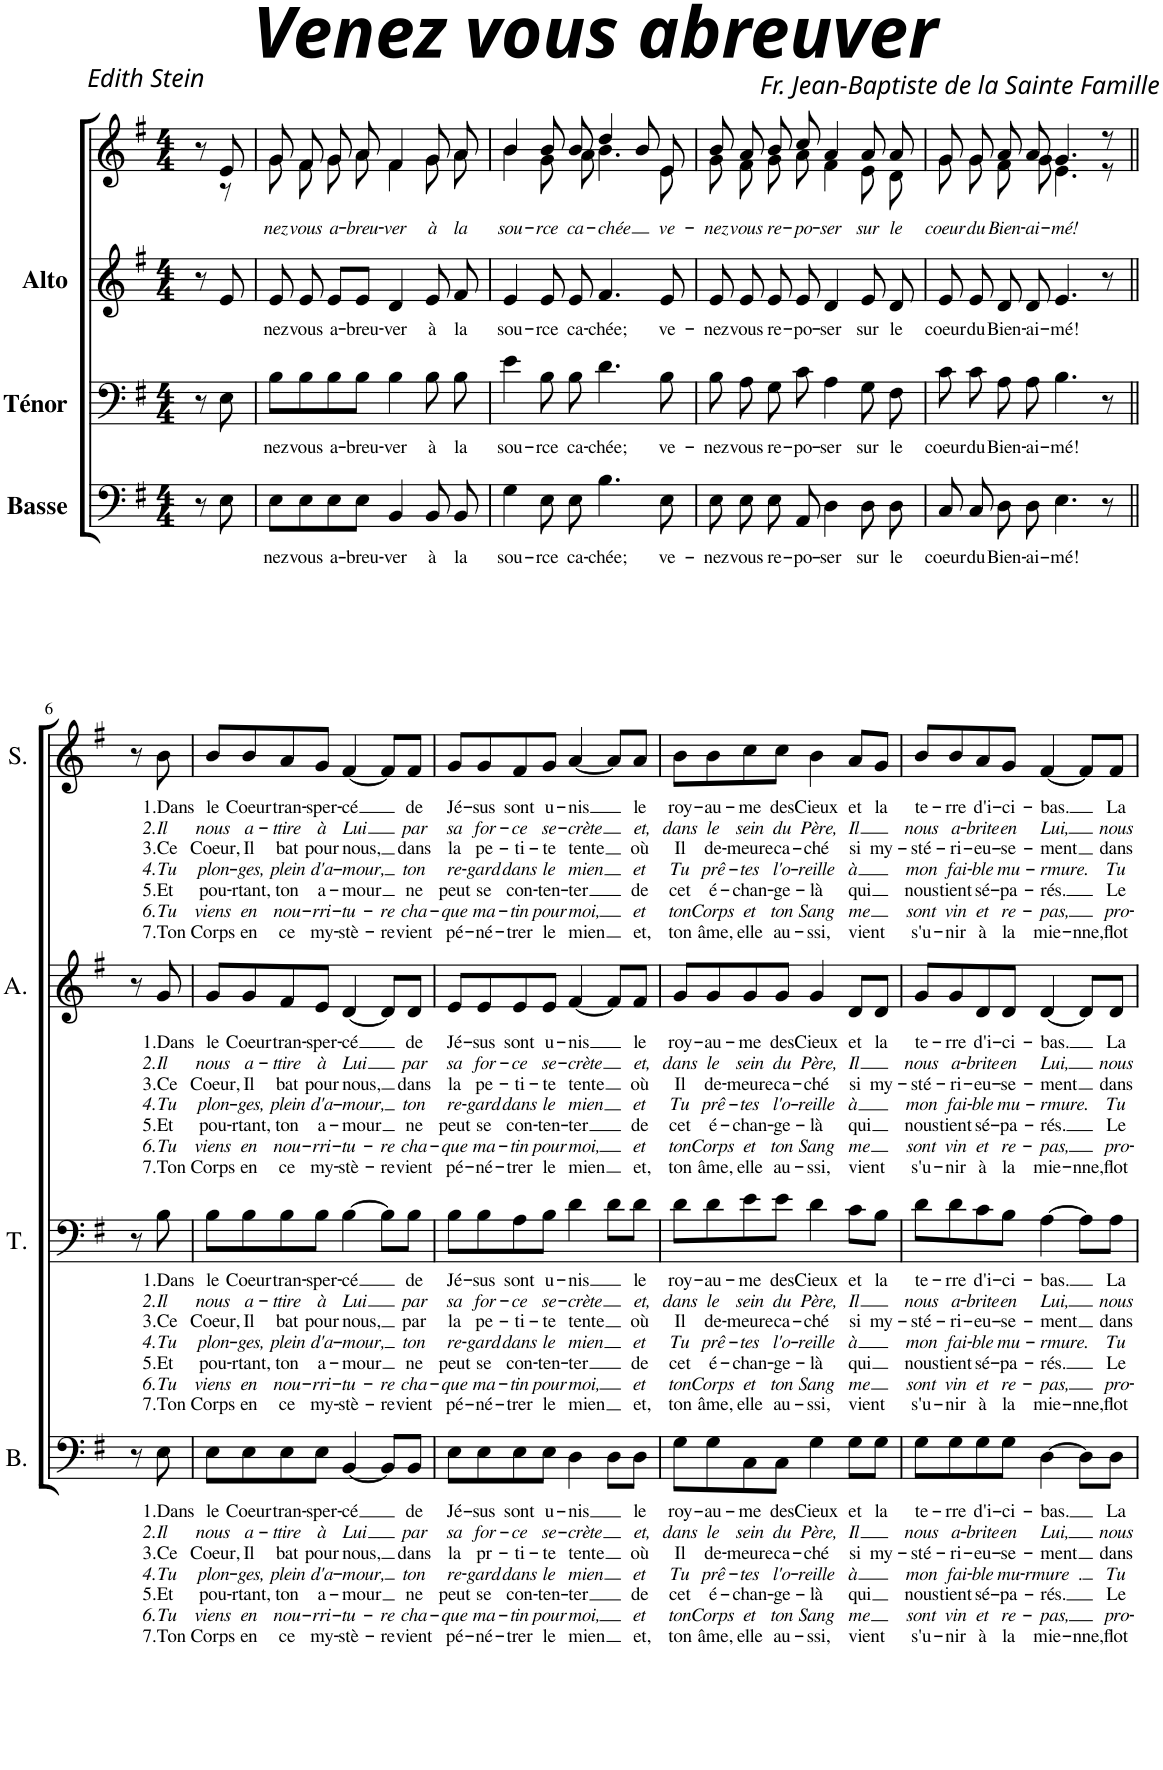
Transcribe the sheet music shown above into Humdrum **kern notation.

**kern	**text	**text	**text	**text	**text	**text	**text	**kern	**text	**text	**text	**text	**text	**text	**text	**kern	**text	**text	**text	**text	**text	**text	**text	**kern	**text	**text	**text	**text	**text	**text	**text
*part4	*part4	*part4	*part4	*part4	*part4	*part4	*part4	*part3	*part3	*part3	*part3	*part3	*part3	*part3	*part3	*part2	*part2	*part2	*part2	*part2	*part2	*part2	*part2	*part1	*part1	*part1	*part1	*part1	*part1	*part1	*part1
*staff4	*staff4	*staff4	*staff4	*staff4	*staff4	*staff4	*staff4	*staff3	*staff3	*staff3	*staff3	*staff3	*staff3	*staff3	*staff3	*staff2	*staff2	*staff2	*staff2	*staff2	*staff2	*staff2	*staff2	*staff1	*staff1	*staff1	*staff1	*staff1	*staff1	*staff1	*staff1
*I"Basse	*	*	*	*	*	*	*	*I"Ténor	*	*	*	*	*	*	*	*I"Alto	*	*	*	*	*	*	*	*I"Soprano	*	*	*	*	*	*	*
*I'B.	*	*	*	*	*	*	*	*I'T.	*	*	*	*	*	*	*	*I'A.	*	*	*	*	*	*	*	*I'S.	*	*	*	*	*	*	*
*clefF4	*	*	*	*	*	*	*	*clefF4	*	*	*	*	*	*	*	*clefG2	*	*	*	*	*	*	*	*clefG2	*	*	*	*	*	*	*
*k[f#]	*	*	*	*	*	*	*	*k[f#]	*	*	*	*	*	*	*	*k[f#]	*	*	*	*	*	*	*	*k[f#]	*	*	*	*	*	*	*
*M4/4	*	*	*	*	*	*	*	*M4/4	*	*	*	*	*	*	*	*M4/4	*	*	*	*	*	*	*	*M4/4	*	*	*	*	*	*	*
=1	=1	=1	=1	=1	=1	=1	=1	=1	=1	=1	=1	=1	=1	=1	=1	=1	=1	=1	=1	=1	=1	=1	=1	=1	=1	=1	=1	=1	=1	=1	=1
*	*	*	*	*	*	*	*	*	*	*	*	*	*	*	*	*	*	*	*	*	*	*	*	*^	*	*	*	*	*	*	*
8r	.	.	.	.	.	.	.	8r	.	.	.	.	.	.	.	8r	.	.	.	.	.	.	.	8r	8ryy	.	.	.	.	.	.	.
8E\	.	.	.	.	.	.	.	8E\	.	.	.	.	.	.	.	8e/	.	.	.	.	.	.	.	8e/	8r	.	.	.	.	.	.	.
=2	=2	=2	=2	=2	=2	=2	=2	=2	=2	=2	=2	=2	=2	=2	=2	=2	=2	=2	=2	=2	=2	=2	=2	=2	=2	=2	=2	=2	=2	=2	=2	=2
!	!LO:LY:b	!	!	!	!	!	!	!	!LO:LY:b	!	!	!	!	!	!	!	!LO:LY:b	!	!	!	!	!	!	!	!	!	!LO:LY:b	!	!	!	!	!
8E\L	-nez	.	.	.	.	.	.	8B\L	-nez	.	.	.	.	.	.	8e/	-nez	.	.	.	.	.	.	8g/	8g\	.	-nez	.	.	.	.	.
!	!LO:LY:b	!	!	!	!	!	!	!	!LO:LY:b	!	!	!	!	!	!	!	!LO:LY:b	!	!	!	!	!	!	!	!	!	!LO:LY:b	!	!	!	!	!
8E\	vous	.	.	.	.	.	.	8B\	vous	.	.	.	.	.	.	8e/	vous	.	.	.	.	.	.	8f#/	8f#\	.	vous	.	.	.	.	.
!	!LO:LY:b	!	!	!	!	!	!	!	!LO:LY:b	!	!	!	!	!	!	!	!LO:LY:b	!	!	!	!	!	!	!	!	!	!LO:LY:b	!	!	!	!	!
8E\	a-	.	.	.	.	.	.	8B\	a-	.	.	.	.	.	.	8e/L	a-	.	.	.	.	.	.	8g/	8g\	.	a-	.	.	.	.	.
!	!LO:LY:b	!	!	!	!	!	!	!	!LO:LY:b	!	!	!	!	!	!	!	!LO:LY:b	!	!	!	!	!	!	!	!	!	!LO:LY:b	!	!	!	!	!
8E\J	-breu-	.	.	.	.	.	.	8B\J	-breu-	.	.	.	.	.	.	8e/J	-breu-	.	.	.	.	.	.	8a/	8a\	.	-breu-	.	.	.	.	.
!	!LO:LY:b	!	!	!	!	!	!	!	!LO:LY:b	!	!	!	!	!	!	!	!LO:LY:b	!	!	!	!	!	!	!	!	!	!LO:LY:b	!	!	!	!	!
4BB/	-ver	.	.	.	.	.	.	4B\	-ver	.	.	.	.	.	.	4d/	-ver	.	.	.	.	.	.	4f#/	4f#\	.	-ver	.	.	.	.	.
!	!LO:LY:b	!	!	!	!	!	!	!	!LO:LY:b	!	!	!	!	!	!	!	!LO:LY:b	!	!	!	!	!	!	!	!	!	!LO:LY:b	!	!	!	!	!
8BB/	à	.	.	.	.	.	.	8B\	à	.	.	.	.	.	.	8e/	à	.	.	.	.	.	.	8g/	8g\	.	à	.	.	.	.	.
!	!LO:LY:b	!	!	!	!	!	!	!	!LO:LY:b	!	!	!	!	!	!	!	!LO:LY:b	!	!	!	!	!	!	!	!	!	!LO:LY:b	!	!	!	!	!
8BB/	la	.	.	.	.	.	.	8B\	la	.	.	.	.	.	.	8f#/	la	.	.	.	.	.	.	8a/	8a\	.	la	.	.	.	.	.
=3	=3	=3	=3	=3	=3	=3	=3	=3	=3	=3	=3	=3	=3	=3	=3	=3	=3	=3	=3	=3	=3	=3	=3	=3	=3	=3	=3	=3	=3	=3	=3	=3
!	!LO:LY:b	!	!	!	!	!	!	!	!LO:LY:b	!	!	!	!	!	!	!	!LO:LY:b	!	!	!	!	!	!	!	!	!	!LO:LY:b	!	!	!	!	!
4G\	sou-	.	.	.	.	.	.	4e\	sou-	.	.	.	.	.	.	4e/	sou-	.	.	.	.	.	.	4b/	4b\	.	sou-	.	.	.	.	.
!	!LO:LY:b	!	!	!	!	!	!	!	!LO:LY:b	!	!	!	!	!	!	!	!LO:LY:b	!	!	!	!	!	!	!	!	!	!LO:LY:b	!	!	!	!	!
8E\	-rce	.	.	.	.	.	.	8B\	-rce	.	.	.	.	.	.	8e/	-rce	.	.	.	.	.	.	8b/	8g\	.	-rce	.	.	.	.	.
!	!LO:LY:b	!	!	!	!	!	!	!	!LO:LY:b	!	!	!	!	!	!	!	!LO:LY:b	!	!	!	!	!	!	!	!	!	!LO:LY:b	!	!	!	!	!
8E\	ca-	.	.	.	.	.	.	8B\	ca-	.	.	.	.	.	.	8e/	ca-	.	.	.	.	.	.	8b/	8a\	.	ca-	.	.	.	.	.
!	!LO:LY:b	!	!	!	!	!	!	!	!LO:LY:b	!	!	!	!	!	!	!	!LO:LY:b	!	!	!	!	!	!	!	!	!	!LO:LY:b	!	!	!	!	!
4.B\	-chée;	.	.	.	.	.	.	4.d\	-chée;	.	.	.	.	.	.	4.f#/	-chée;	.	.	.	.	.	.	4dd/	4.b\	.	-chée	.	.	.	.	.
.	.	.	.	.	.	.	.	.	.	.	.	.	.	.	.	.	.	.	.	.	.	.	.	8b/	.	.	.	.	.	.	.	.
!	!LO:LY:b	!	!	!	!	!	!	!	!LO:LY:b	!	!	!	!	!	!	!	!LO:LY:b	!	!	!	!	!	!	!	!	!	!LO:LY:b	!	!	!	!	!
8E\	ve-	.	.	.	.	.	.	8B\	ve-	.	.	.	.	.	.	8e/	ve-	.	.	.	.	.	.	8e/	8e\	.	ve-	.	.	.	.	.
=4	=4	=4	=4	=4	=4	=4	=4	=4	=4	=4	=4	=4	=4	=4	=4	=4	=4	=4	=4	=4	=4	=4	=4	=4	=4	=4	=4	=4	=4	=4	=4	=4
!	!LO:LY:b	!	!	!	!	!	!	!	!LO:LY:b	!	!	!	!	!	!	!	!LO:LY:b	!	!	!	!	!	!	!	!	!	!LO:LY:b	!	!	!	!	!
8E\	-nez	.	.	.	.	.	.	8B\	-nez	.	.	.	.	.	.	8e/	-nez	.	.	.	.	.	.	8b/	8g\	.	-nez	.	.	.	.	.
!	!LO:LY:b	!	!	!	!	!	!	!	!LO:LY:b	!	!	!	!	!	!	!	!LO:LY:b	!	!	!	!	!	!	!	!	!	!LO:LY:b	!	!	!	!	!
8E\	vous	.	.	.	.	.	.	8A\	vous	.	.	.	.	.	.	8e/	vous	.	.	.	.	.	.	8a/	8f#\	.	vous	.	.	.	.	.
!	!LO:LY:b	!	!	!	!	!	!	!	!LO:LY:b	!	!	!	!	!	!	!	!LO:LY:b	!	!	!	!	!	!	!	!	!	!LO:LY:b	!	!	!	!	!
8E\	re-	.	.	.	.	.	.	8G\	re-	.	.	.	.	.	.	8e/	re-	.	.	.	.	.	.	8b/	8g\	.	re-	.	.	.	.	.
!	!LO:LY:b	!	!	!	!	!	!	!	!LO:LY:b	!	!	!	!	!	!	!	!LO:LY:b	!	!	!	!	!	!	!	!	!	!LO:LY:b	!	!	!	!	!
8AA/	-po-	.	.	.	.	.	.	8c\	-po-	.	.	.	.	.	.	8e/	-po-	.	.	.	.	.	.	8cc/	8a\	.	-po-	.	.	.	.	.
!	!LO:LY:b	!	!	!	!	!	!	!	!LO:LY:b	!	!	!	!	!	!	!	!LO:LY:b	!	!	!	!	!	!	!	!	!	!LO:LY:b	!	!	!	!	!
4D\	-ser	.	.	.	.	.	.	4A\	-ser	.	.	.	.	.	.	4d/	-ser	.	.	.	.	.	.	4a/	4f#\	.	-ser	.	.	.	.	.
!	!LO:LY:b	!	!	!	!	!	!	!	!LO:LY:b	!	!	!	!	!	!	!	!LO:LY:b	!	!	!	!	!	!	!	!	!	!LO:LY:b	!	!	!	!	!
8D\	sur	.	.	.	.	.	.	8G\	sur	.	.	.	.	.	.	8e/	sur	.	.	.	.	.	.	8a/	8e\	.	sur	.	.	.	.	.
!	!LO:LY:b	!	!	!	!	!	!	!	!LO:LY:b	!	!	!	!	!	!	!	!LO:LY:b	!	!	!	!	!	!	!	!	!	!LO:LY:b	!	!	!	!	!
8D\	le	.	.	.	.	.	.	8F#\	le	.	.	.	.	.	.	8d/	le	.	.	.	.	.	.	8a/	8d\	.	le	.	.	.	.	.
=5	=5	=5	=5	=5	=5	=5	=5	=5	=5	=5	=5	=5	=5	=5	=5	=5	=5	=5	=5	=5	=5	=5	=5	=5	=5	=5	=5	=5	=5	=5	=5	=5
!	!LO:LY:b	!	!	!	!	!	!	!	!LO:LY:b	!	!	!	!	!	!	!	!LO:LY:b	!	!	!	!	!	!	!	!	!	!LO:LY:b	!	!	!	!	!
8C/	coeur	.	.	.	.	.	.	8c\	coeur	.	.	.	.	.	.	8e/	coeur	.	.	.	.	.	.	8g/	8g\	.	coeur	.	.	.	.	.
!	!LO:LY:b	!	!	!	!	!	!	!	!LO:LY:b	!	!	!	!	!	!	!	!LO:LY:b	!	!	!	!	!	!	!	!	!	!LO:LY:b	!	!	!	!	!
8C/	du	.	.	.	.	.	.	8c\	du	.	.	.	.	.	.	8e/	du	.	.	.	.	.	.	8g/	8g\	.	du	.	.	.	.	.
!	!LO:LY:b	!	!	!	!	!	!	!	!LO:LY:b	!	!	!	!	!	!	!	!LO:LY:b	!	!	!	!	!	!	!	!	!	!LO:LY:b	!	!	!	!	!
8D\	Bien-	.	.	.	.	.	.	8A\	Bien-	.	.	.	.	.	.	8d/	Bien-	.	.	.	.	.	.	8a/	8f#\	.	Bien-	.	.	.	.	.
!	!LO:LY:b	!	!	!	!	!	!	!	!LO:LY:b	!	!	!	!	!	!	!	!LO:LY:b	!	!	!	!	!	!	!	!	!	!LO:LY:b	!	!	!	!	!
8D\	-ai-	.	.	.	.	.	.	8A\	-ai-	.	.	.	.	.	.	8d/	-ai-	.	.	.	.	.	.	8a/	8g\	.	-ai-	.	.	.	.	.
!	!LO:LY:b	!	!	!	!	!	!	!	!LO:LY:b	!	!	!	!	!	!	!	!LO:LY:b	!	!	!	!	!	!	!	!	!	!LO:LY:b	!	!	!	!	!
4.E\	-mé!	.	.	.	.	.	.	4.B\	-mé!	.	.	.	.	.	.	4.e/	-mé!	.	.	.	.	.	.	4.g/	4.e\	.	-mé!	.	.	.	.	.
8r	.	.	.	.	.	.	.	8r	.	.	.	.	.	.	.	8r	.	.	.	.	.	.	.	8r	8r	.	.	.	.	.	.	.
*	*	*	*	*	*	*	*	*	*	*	*	*	*	*	*	*	*	*	*	*	*	*	*	*v	*v	*	*	*	*	*	*	*
!!LO:LB:g=z
=6||	=6||	=6||	=6||	=6||	=6||	=6||	=6||	=6||	=6||	=6||	=6||	=6||	=6||	=6||	=6||	=6||	=6||	=6||	=6||	=6||	=6||	=6||	=6||	=6||	=6||	=6||	=6||	=6||	=6||	=6||	=6||
8r	.	.	.	.	.	.	.	8r	.	.	.	.	.	.	.	8r	.	.	.	.	.	.	.	8r	.	.	.	.	.	.	.
!	!LO:LY:b	!LO:LY:b	!LO:LY:b	!LO:LY:b	!LO:LY:b	!LO:LY:b	!LO:LY:b	!	!LO:LY:b	!LO:LY:b	!LO:LY:b	!LO:LY:b	!LO:LY:b	!LO:LY:b	!LO:LY:b	!	!LO:LY:b	!LO:LY:b	!LO:LY:b	!LO:LY:b	!LO:LY:b	!LO:LY:b	!LO:LY:b	!	!LO:LY:b	!LO:LY:b	!LO:LY:b	!LO:LY:b	!LO:LY:b	!LO:LY:b	!LO:LY:b
8E\	1.Dans	2.Il	3.Ce	4.Tu	5.Et	6.Tu	7.Ton	8B\	1.Dans	2.Il	3.Ce	4.Tu	5.Et	6.Tu	7.Ton	8g/	1.Dans	2.Il	3.Ce	4.Tu	5.Et	6.Tu	7.Ton	8b\	1.Dans	2.Il	3.Ce	4.Tu	5.Et	6.Tu	7.Ton
=7	=7	=7	=7	=7	=7	=7	=7	=7	=7	=7	=7	=7	=7	=7	=7	=7	=7	=7	=7	=7	=7	=7	=7	=7	=7	=7	=7	=7	=7	=7	=7
!	!LO:LY:b	!LO:LY:b	!LO:LY:b	!LO:LY:b	!LO:LY:b	!LO:LY:b	!LO:LY:b	!	!LO:LY:b	!LO:LY:b	!LO:LY:b	!LO:LY:b	!LO:LY:b	!LO:LY:b	!LO:LY:b	!	!LO:LY:b	!LO:LY:b	!LO:LY:b	!LO:LY:b	!LO:LY:b	!LO:LY:b	!LO:LY:b	!	!LO:LY:b	!LO:LY:b	!LO:LY:b	!LO:LY:b	!LO:LY:b	!LO:LY:b	!LO:LY:b
8E\L	le	nous	Coeur,	plon-	pou-	viens	Corps	8B\L	le	nous	Coeur,	plon-	pou-	viens	Corps	8g/L	le	nous	Coeur,	plon-	pou-	viens	Corps	8b/L	le	nous	Coeur,	plon-	pou-	viens	Corps
!	!LO:LY:b	!LO:LY:b	!LO:LY:b	!LO:LY:b	!LO:LY:b	!LO:LY:b	!LO:LY:b	!	!LO:LY:b	!LO:LY:b	!LO:LY:b	!LO:LY:b	!LO:LY:b	!LO:LY:b	!LO:LY:b	!	!LO:LY:b	!LO:LY:b	!LO:LY:b	!LO:LY:b	!LO:LY:b	!LO:LY:b	!LO:LY:b	!	!LO:LY:b	!LO:LY:b	!LO:LY:b	!LO:LY:b	!LO:LY:b	!LO:LY:b	!LO:LY:b
8E\	Coeur	a-	Il	-ges,	-rtant,	en	en	8B\	Coeur	a-	Il	-ges,	-rtant,	en	en	8g/	Coeur	a-	Il	-ges,	-rtant,	en	en	8b/	Coeur	a-	Il	-ges,	-rtant,	en	en
!	!LO:LY:b	!LO:LY:b	!LO:LY:b	!LO:LY:b	!LO:LY:b	!LO:LY:b	!LO:LY:b	!	!LO:LY:b	!LO:LY:b	!LO:LY:b	!LO:LY:b	!LO:LY:b	!LO:LY:b	!LO:LY:b	!	!LO:LY:b	!LO:LY:b	!LO:LY:b	!LO:LY:b	!LO:LY:b	!LO:LY:b	!LO:LY:b	!	!LO:LY:b	!LO:LY:b	!LO:LY:b	!LO:LY:b	!LO:LY:b	!LO:LY:b	!LO:LY:b
8E\	tran-	-ttire	bat	plein	ton	nou-	ce	8B\	tran-	-ttire	bat	plein	ton	nou-	ce	8f#/	tran-	-ttire	bat	plein	ton	nou-	ce	8a/	tran-	-ttire	bat	plein	ton	nou-	ce
!	!LO:LY:b	!LO:LY:b	!LO:LY:b	!LO:LY:b	!LO:LY:b	!LO:LY:b	!LO:LY:b	!	!LO:LY:b	!LO:LY:b	!LO:LY:b	!LO:LY:b	!LO:LY:b	!LO:LY:b	!LO:LY:b	!	!LO:LY:b	!LO:LY:b	!LO:LY:b	!LO:LY:b	!LO:LY:b	!LO:LY:b	!LO:LY:b	!	!LO:LY:b	!LO:LY:b	!LO:LY:b	!LO:LY:b	!LO:LY:b	!LO:LY:b	!LO:LY:b
8E\J	-sper-	à	pour	d'a-	a-	-rri-	my-	8B\J	-sper-	à	pour	d'a-	a-	-rri-	my-	8e/J	-sper-	à	pour	d'a-	a-	-rri-	my-	8g/J	-sper-	à	pour	d'a-	a-	-rri-	my-
!	!LO:LY:b	!LO:LY:b	!LO:LY:b	!LO:LY:b	!LO:LY:b	!LO:LY:b	!LO:LY:b	!	!LO:LY:b	!LO:LY:b	!LO:LY:b	!LO:LY:b	!LO:LY:b	!LO:LY:b	!LO:LY:b	!	!LO:LY:b	!LO:LY:b	!LO:LY:b	!LO:LY:b	!LO:LY:b	!LO:LY:b	!LO:LY:b	!	!LO:LY:b	!LO:LY:b	!LO:LY:b	!LO:LY:b	!LO:LY:b	!LO:LY:b	!LO:LY:b
[4BB/	-cé	Lui	nous,	-mour,	-mour	-tu-	-stè-	[4B\	-cé	Lui	nous,	-mour,	-mour	-tu-	-stè-	[4d/	-cé	Lui	nous,	-mour,	-mour	-tu-	-stè-	[4f#/	-cé	Lui	nous,	-mour,	-mour	-tu-	-stè-
!	!	!	!	!	!	!LO:LY:b	!LO:LY:b	!	!	!	!	!	!	!LO:LY:b	!LO:LY:b	!	!	!	!	!	!	!LO:LY:b	!LO:LY:b	!	!	!	!	!	!	!LO:LY:b	!LO:LY:b
8BB/L]	.	.	.	.	.	-re	-re	8B\L]	.	.	.	.	.	-re	-re	8d/L]	.	.	.	.	.	-re	-re	8f#/L]	.	.	.	.	.	-re	-re
!	!LO:LY:b	!LO:LY:b	!LO:LY:b	!LO:LY:b	!LO:LY:b	!LO:LY:b	!LO:LY:b	!	!LO:LY:b	!LO:LY:b	!LO:LY:b	!LO:LY:b	!LO:LY:b	!LO:LY:b	!LO:LY:b	!	!LO:LY:b	!LO:LY:b	!LO:LY:b	!LO:LY:b	!LO:LY:b	!LO:LY:b	!LO:LY:b	!	!LO:LY:b	!LO:LY:b	!LO:LY:b	!LO:LY:b	!LO:LY:b	!LO:LY:b	!LO:LY:b
8BB/J	de	par	dans	ton	ne	cha-	vient	8B\J	de	par	par	ton	ne	cha-	vient	8d/J	de	par	dans	ton	ne	cha-	vient	8f#/J	de	par	dans	ton	ne	cha-	vient
=8	=8	=8	=8	=8	=8	=8	=8	=8	=8	=8	=8	=8	=8	=8	=8	=8	=8	=8	=8	=8	=8	=8	=8	=8	=8	=8	=8	=8	=8	=8	=8
!	!LO:LY:b	!LO:LY:b	!LO:LY:b	!LO:LY:b	!LO:LY:b	!LO:LY:b	!LO:LY:b	!	!LO:LY:b	!LO:LY:b	!LO:LY:b	!LO:LY:b	!LO:LY:b	!LO:LY:b	!LO:LY:b	!	!LO:LY:b	!LO:LY:b	!LO:LY:b	!LO:LY:b	!LO:LY:b	!LO:LY:b	!LO:LY:b	!	!LO:LY:b	!LO:LY:b	!LO:LY:b	!LO:LY:b	!LO:LY:b	!LO:LY:b	!LO:LY:b
8E\L	Jé-	sa	la	re-	peut	-que	pé-	8B\L	Jé-	sa	la	re-	peut	-que	pé-	8e/L	Jé-	sa	la	re-	peut	-que	pé-	8g/L	Jé-	sa	la	re-	peut	-que	pé-
!	!LO:LY:b	!LO:LY:b	!LO:LY:b	!LO:LY:b	!LO:LY:b	!LO:LY:b	!LO:LY:b	!	!LO:LY:b	!LO:LY:b	!LO:LY:b	!LO:LY:b	!LO:LY:b	!LO:LY:b	!LO:LY:b	!	!LO:LY:b	!LO:LY:b	!LO:LY:b	!LO:LY:b	!LO:LY:b	!LO:LY:b	!LO:LY:b	!	!LO:LY:b	!LO:LY:b	!LO:LY:b	!LO:LY:b	!LO:LY:b	!LO:LY:b	!LO:LY:b
8E\	-sus	for-	pr-	-gard	se	ma-	-né-	8B\	-sus	for-	pe-	-gard	se	ma-	-né-	8e/	-sus	for-	pe-	-gard	se	ma-	-né-	8g/	-sus	for-	pe-	-gard	se	ma-	-né-
!	!LO:LY:b	!LO:LY:b	!LO:LY:b	!LO:LY:b	!LO:LY:b	!LO:LY:b	!LO:LY:b	!	!LO:LY:b	!LO:LY:b	!LO:LY:b	!LO:LY:b	!LO:LY:b	!LO:LY:b	!LO:LY:b	!	!LO:LY:b	!LO:LY:b	!LO:LY:b	!LO:LY:b	!LO:LY:b	!LO:LY:b	!LO:LY:b	!	!LO:LY:b	!LO:LY:b	!LO:LY:b	!LO:LY:b	!LO:LY:b	!LO:LY:b	!LO:LY:b
8E\	sont	-ce	-ti-	dans	con-	-tin	-trer	8A\	sont	-ce	-ti-	dans	con-	-tin	-trer	8e/	sont	-ce	-ti-	dans	con-	-tin	-trer	8f#/	sont	-ce	-ti-	dans	con-	-tin	-trer
!	!LO:LY:b	!LO:LY:b	!LO:LY:b	!LO:LY:b	!LO:LY:b	!LO:LY:b	!LO:LY:b	!	!LO:LY:b	!LO:LY:b	!LO:LY:b	!LO:LY:b	!LO:LY:b	!LO:LY:b	!LO:LY:b	!	!LO:LY:b	!LO:LY:b	!LO:LY:b	!LO:LY:b	!LO:LY:b	!LO:LY:b	!LO:LY:b	!	!LO:LY:b	!LO:LY:b	!LO:LY:b	!LO:LY:b	!LO:LY:b	!LO:LY:b	!LO:LY:b
8E\J	u-	se-	-te	le	-ten-	pour	le	8B\J	u-	se-	-te	le	-ten-	pour	le	8e/J	u-	se-	-te	le	-ten-	pour	le	8g/J	u-	se-	-te	le	-ten-	pour	le
!	!LO:LY:b	!LO:LY:b	!LO:LY:b	!LO:LY:b	!LO:LY:b	!LO:LY:b	!LO:LY:b	!	!LO:LY:b	!LO:LY:b	!LO:LY:b	!LO:LY:b	!LO:LY:b	!LO:LY:b	!LO:LY:b	!	!LO:LY:b	!LO:LY:b	!LO:LY:b	!LO:LY:b	!LO:LY:b	!LO:LY:b	!LO:LY:b	!	!LO:LY:b	!LO:LY:b	!LO:LY:b	!LO:LY:b	!LO:LY:b	!LO:LY:b	!LO:LY:b
4D\	-nis	-crète	tente	mien	-ter	moi,	mien	4d\	-nis	-crète	tente	mien	-ter	moi,	mien	[4f#/	-nis	-crète	tente	mien	-ter	moi,	mien	[4a/	-nis	-crète	tente	mien	-ter	moi,	mien
8D\L	.	.	.	.	.	.	.	8d\L	.	.	.	.	.	.	.	8f#/L]	.	.	.	.	.	.	.	8a/L]	.	.	.	.	.	.	.
!	!LO:LY:b	!LO:LY:b	!LO:LY:b	!LO:LY:b	!LO:LY:b	!LO:LY:b	!LO:LY:b	!	!LO:LY:b	!LO:LY:b	!LO:LY:b	!LO:LY:b	!LO:LY:b	!LO:LY:b	!LO:LY:b	!	!LO:LY:b	!LO:LY:b	!LO:LY:b	!LO:LY:b	!LO:LY:b	!LO:LY:b	!LO:LY:b	!	!LO:LY:b	!LO:LY:b	!LO:LY:b	!LO:LY:b	!LO:LY:b	!LO:LY:b	!LO:LY:b
8D\J	le	et,	où	et	de	et	et,	8d\J	le	et,	où	et	de	et	et,	8f#/J	le	et,	où	et	de	et	et,	8a/J	le	et,	où	et	de	et	et,
=9	=9	=9	=9	=9	=9	=9	=9	=9	=9	=9	=9	=9	=9	=9	=9	=9	=9	=9	=9	=9	=9	=9	=9	=9	=9	=9	=9	=9	=9	=9	=9
!	!LO:LY:b	!LO:LY:b	!LO:LY:b	!LO:LY:b	!LO:LY:b	!LO:LY:b	!LO:LY:b	!	!LO:LY:b	!LO:LY:b	!LO:LY:b	!LO:LY:b	!LO:LY:b	!LO:LY:b	!LO:LY:b	!	!LO:LY:b	!LO:LY:b	!LO:LY:b	!LO:LY:b	!LO:LY:b	!LO:LY:b	!LO:LY:b	!	!LO:LY:b	!LO:LY:b	!LO:LY:b	!LO:LY:b	!LO:LY:b	!LO:LY:b	!LO:LY:b
8G\L	roy-	dans	Il	Tu	cet	ton	ton	8d\L	roy-	dans	Il	Tu	cet	ton	ton	8g/L	roy-	dans	Il	Tu	cet	ton	ton	8b\L	roy-	dans	Il	Tu	cet	ton	ton
!	!LO:LY:b	!LO:LY:b	!LO:LY:b	!LO:LY:b	!LO:LY:b	!LO:LY:b	!LO:LY:b	!	!LO:LY:b	!LO:LY:b	!LO:LY:b	!LO:LY:b	!LO:LY:b	!LO:LY:b	!LO:LY:b	!	!LO:LY:b	!LO:LY:b	!LO:LY:b	!LO:LY:b	!LO:LY:b	!LO:LY:b	!LO:LY:b	!	!LO:LY:b	!LO:LY:b	!LO:LY:b	!LO:LY:b	!LO:LY:b	!LO:LY:b	!LO:LY:b
8G\	-au-	le	de-	prê-	é-	Corps	âme,	8d\	-au-	le	de-	prê-	é-	Corps	âme,	8g/	-au-	le	de-	prê-	é-	Corps	âme,	8b\	-au-	le	de-	prê-	é-	Corps	âme,
!	!LO:LY:b	!LO:LY:b	!LO:LY:b	!LO:LY:b	!LO:LY:b	!LO:LY:b	!LO:LY:b	!	!LO:LY:b	!LO:LY:b	!LO:LY:b	!LO:LY:b	!LO:LY:b	!LO:LY:b	!LO:LY:b	!	!LO:LY:b	!LO:LY:b	!LO:LY:b	!LO:LY:b	!LO:LY:b	!LO:LY:b	!LO:LY:b	!	!LO:LY:b	!LO:LY:b	!LO:LY:b	!LO:LY:b	!LO:LY:b	!LO:LY:b	!LO:LY:b
8C\	-me	sein	-meure	-tes	-chan-	et	elle	8e\	-me	sein	-meure	-tes	-chan-	et	elle	8g/	-me	sein	-meure	-tes	-chan-	et	elle	8cc\	-me	sein	-meure	-tes	-chan-	et	elle
!	!LO:LY:b	!LO:LY:b	!LO:LY:b	!LO:LY:b	!LO:LY:b	!LO:LY:b	!LO:LY:b	!	!LO:LY:b	!LO:LY:b	!LO:LY:b	!LO:LY:b	!LO:LY:b	!LO:LY:b	!LO:LY:b	!	!LO:LY:b	!LO:LY:b	!LO:LY:b	!LO:LY:b	!LO:LY:b	!LO:LY:b	!LO:LY:b	!	!LO:LY:b	!LO:LY:b	!LO:LY:b	!LO:LY:b	!LO:LY:b	!LO:LY:b	!LO:LY:b
8C\J	des	du	ca-	l'o-	-ge-	ton	au-	8e\J	des	du	ca-	l'o-	-ge-	ton	au-	8g/J	des	du	ca-	l'o-	-ge-	ton	au-	8cc\J	des	du	ca-	l'o-	-ge-	ton	au-
!	!LO:LY:b	!LO:LY:b	!LO:LY:b	!LO:LY:b	!LO:LY:b	!LO:LY:b	!LO:LY:b	!	!LO:LY:b	!LO:LY:b	!LO:LY:b	!LO:LY:b	!LO:LY:b	!LO:LY:b	!LO:LY:b	!	!LO:LY:b	!LO:LY:b	!LO:LY:b	!LO:LY:b	!LO:LY:b	!LO:LY:b	!LO:LY:b	!	!LO:LY:b	!LO:LY:b	!LO:LY:b	!LO:LY:b	!LO:LY:b	!LO:LY:b	!LO:LY:b
4G\	Cieux	Père,	-ché	-reille	-là	Sang	-ssi,	4d\	Cieux	Père,	-ché	-reille	-là	Sang	-ssi,	4g/	Cieux	Père,	-ché	-reille	-là	Sang	-ssi,	4b\	Cieux	Père,	-ché	-reille	-là	Sang	-ssi,
!	!LO:LY:b	!LO:LY:b	!LO:LY:b	!LO:LY:b	!LO:LY:b	!LO:LY:b	!LO:LY:b	!	!LO:LY:b	!LO:LY:b	!LO:LY:b	!LO:LY:b	!LO:LY:b	!LO:LY:b	!LO:LY:b	!	!LO:LY:b	!LO:LY:b	!LO:LY:b	!LO:LY:b	!LO:LY:b	!LO:LY:b	!LO:LY:b	!	!LO:LY:b	!LO:LY:b	!LO:LY:b	!LO:LY:b	!LO:LY:b	!LO:LY:b	!LO:LY:b
8G\L	et	Il	si	à	qui	me	vient	8c\L	et	Il	si	à	qui	me	vient	8d/L	et	Il	si	à	qui	me	vient	8a/L	et	Il	si	à	qui	me	vient
!	!LO:LY:b	!	!LO:LY:b	!	!	!	!	!	!LO:LY:b	!	!LO:LY:b	!	!	!	!	!	!LO:LY:b	!	!LO:LY:b	!	!	!	!	!	!LO:LY:b	!	!LO:LY:b	!	!	!	!
8G\J	la	.	my-	.	.	.	.	8B\J	la	.	my-	.	.	.	.	8d/J	la	.	my-	.	.	.	.	8g/J	la	.	my-	.	.	.	.
=10	=10	=10	=10	=10	=10	=10	=10	=10	=10	=10	=10	=10	=10	=10	=10	=10	=10	=10	=10	=10	=10	=10	=10	=10	=10	=10	=10	=10	=10	=10	=10
!	!LO:LY:b	!LO:LY:b	!LO:LY:b	!LO:LY:b	!LO:LY:b	!LO:LY:b	!LO:LY:b	!	!LO:LY:b	!LO:LY:b	!LO:LY:b	!LO:LY:b	!LO:LY:b	!LO:LY:b	!LO:LY:b	!	!LO:LY:b	!LO:LY:b	!LO:LY:b	!LO:LY:b	!LO:LY:b	!LO:LY:b	!LO:LY:b	!	!LO:LY:b	!LO:LY:b	!LO:LY:b	!LO:LY:b	!LO:LY:b	!LO:LY:b	!LO:LY:b
8G\L	te-	nous	-sté-	mon	nous	sont	s'u-	8d\L	te-	nous	-sté-	mon	nous	sont	s'u-	8g/L	te-	nous	-sté-	mon	nous	sont	s'u-	8b/L	te-	nous	-sté-	mon	nous	sont	s'u-
!	!LO:LY:b	!LO:LY:b	!LO:LY:b	!LO:LY:b	!LO:LY:b	!LO:LY:b	!LO:LY:b	!	!LO:LY:b	!LO:LY:b	!LO:LY:b	!LO:LY:b	!LO:LY:b	!LO:LY:b	!LO:LY:b	!	!LO:LY:b	!LO:LY:b	!LO:LY:b	!LO:LY:b	!LO:LY:b	!LO:LY:b	!LO:LY:b	!	!LO:LY:b	!LO:LY:b	!LO:LY:b	!LO:LY:b	!LO:LY:b	!LO:LY:b	!LO:LY:b
8G\	-rre	a-	-ri-	fai-	tient	vin	-nir	8d\	-rre	a-	-ri-	fai-	tient	vin	-nir	8g/	-rre	a-	-ri-	fai-	tient	vin	-nir	8b/	-rre	a-	-ri-	fai-	tient	vin	-nir
!	!LO:LY:b	!LO:LY:b	!LO:LY:b	!LO:LY:b	!LO:LY:b	!LO:LY:b	!LO:LY:b	!	!LO:LY:b	!LO:LY:b	!LO:LY:b	!LO:LY:b	!LO:LY:b	!LO:LY:b	!LO:LY:b	!	!LO:LY:b	!LO:LY:b	!LO:LY:b	!LO:LY:b	!LO:LY:b	!LO:LY:b	!LO:LY:b	!	!LO:LY:b	!LO:LY:b	!LO:LY:b	!LO:LY:b	!LO:LY:b	!LO:LY:b	!LO:LY:b
8G\	d'i-	-brite	-eu-	-ble	sé-	et	à	8c\	d'i-	-brite	-eu-	-ble	sé-	et	à	8d/	d'i-	-brite	-eu-	-ble	sé-	et	à	8a/	d'i-	-brite	-eu-	-ble	sé-	et	à
!	!LO:LY:b	!LO:LY:b	!LO:LY:b	!LO:LY:b	!LO:LY:b	!LO:LY:b	!LO:LY:b	!	!LO:LY:b	!LO:LY:b	!LO:LY:b	!LO:LY:b	!LO:LY:b	!LO:LY:b	!LO:LY:b	!	!LO:LY:b	!LO:LY:b	!LO:LY:b	!LO:LY:b	!LO:LY:b	!LO:LY:b	!LO:LY:b	!	!LO:LY:b	!LO:LY:b	!LO:LY:b	!LO:LY:b	!LO:LY:b	!LO:LY:b	!LO:LY:b
8G\J	-ci-	en	-se-	mu-	-pa-	re-	la	8B\J	-ci-	en	-se-	mu-	-pa-	re-	la	8d/J	-ci-	en	-se-	mu-	-pa-	re-	la	8g/J	-ci-	en	-se-	mu-	-pa-	re-	la
!	!LO:LY:b	!LO:LY:b	!LO:LY:b	!LO:LY:b	!LO:LY:b	!LO:LY:b	!LO:LY:b	!	!LO:LY:b	!LO:LY:b	!LO:LY:b	!LO:LY:b	!LO:LY:b	!LO:LY:b	!LO:LY:b	!	!LO:LY:b	!LO:LY:b	!LO:LY:b	!LO:LY:b	!LO:LY:b	!LO:LY:b	!LO:LY:b	!	!LO:LY:b	!LO:LY:b	!LO:LY:b	!LO:LY:b	!LO:LY:b	!LO:LY:b	!LO:LY:b
[4D\	-bas.	Lui,	-ment	-rmure	-rés.	-pas,	mie-	[4A\	-bas.	Lui,	-ment	-rmure.	-rés.	-pas,	mie-	[4d/	-bas.	Lui,	-ment	-rmure.	-rés.	-pas,	mie-	[4f#/	-bas.	Lui,	-ment	-rmure.	-rés.	-pas,	mie-
!	!	!	!	!LO:LY:b	!	!	!LO:LY:b	!	!	!	!	!	!	!	!LO:LY:b	!	!	!	!	!	!	!	!LO:LY:b	!	!	!	!	!	!	!	!LO:LY:b
8D\L]	.	.	.	.	.	.	-nne,	8A\L]	.	.	.	.	.	.	-nne,	8d/L]	.	.	.	.	.	.	-nne,	8f#/L]	.	.	.	.	.	.	-nne,
!	!LO:LY:b	!LO:LY:b	!LO:LY:b	!LO:LY:b	!LO:LY:b	!LO:LY:b	!LO:LY:b	!	!LO:LY:b	!LO:LY:b	!LO:LY:b	!LO:LY:b	!LO:LY:b	!LO:LY:b	!LO:LY:b	!	!LO:LY:b	!LO:LY:b	!LO:LY:b	!LO:LY:b	!LO:LY:b	!LO:LY:b	!LO:LY:b	!	!LO:LY:b	!LO:LY:b	!LO:LY:b	!LO:LY:b	!LO:LY:b	!LO:LY:b	!LO:LY:b
8D\J	La	nous	dans	Tu	Le	pro-	flot	8A\J	La	nous	dans	Tu	Le	pro-	flot	8d/J	La	nous	dans	Tu	Le	pro-	flot	8f#/J	La	nous	dans	Tu	Le	pro-	flot
=	=	=	=	=	=	=	=	=	=	=	=	=	=	=	=	=	=	=	=	=	=	=	=	=	=	=	=	=	=	=	=
*-	*-	*-	*-	*-	*-	*-	*-	*-	*-	*-	*-	*-	*-	*-	*-	*-	*-	*-	*-	*-	*-	*-	*-	*-	*-	*-	*-	*-	*-	*-	*-
